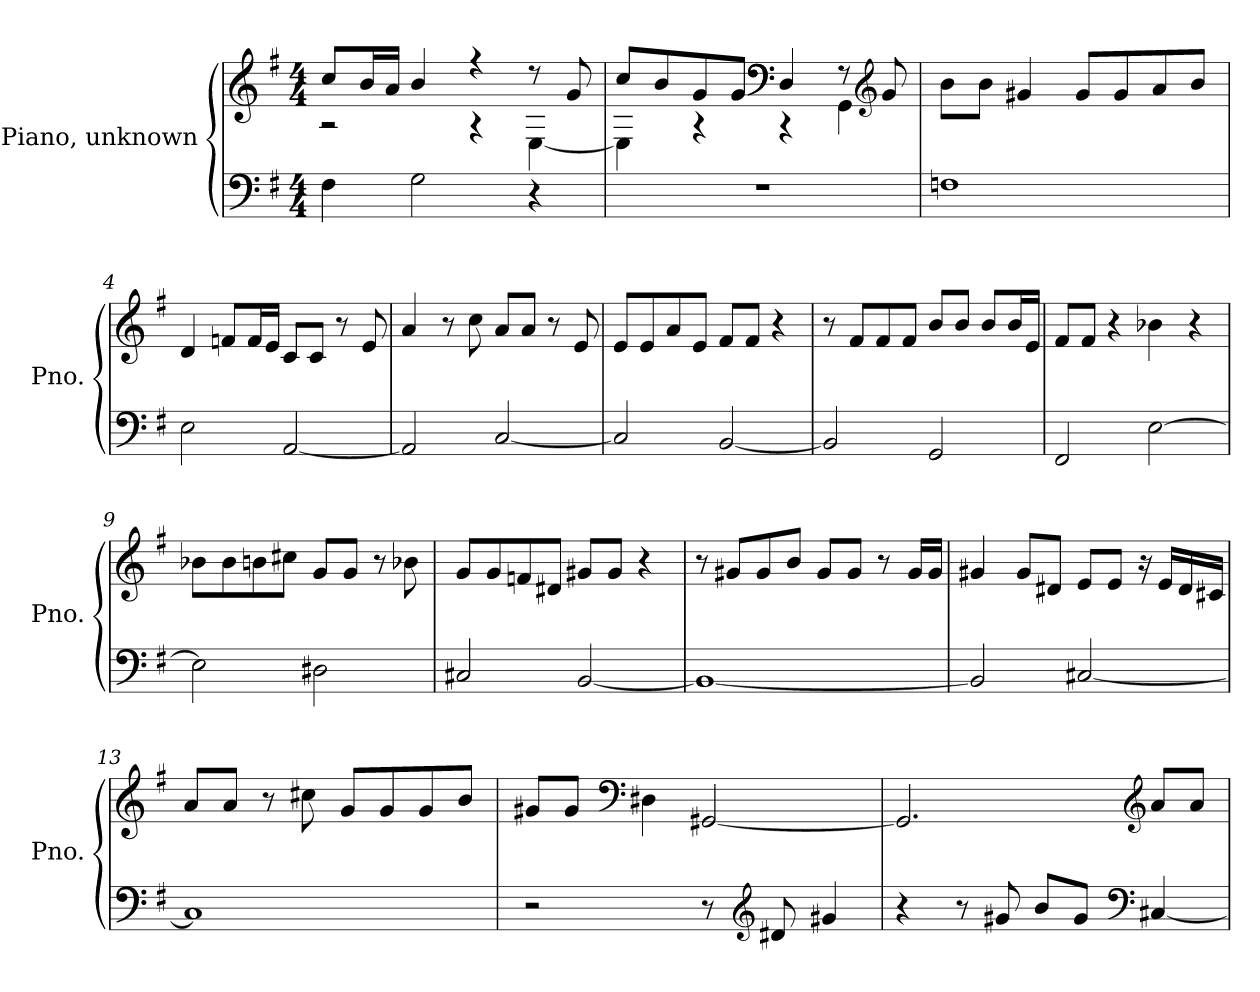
**kern	**kern
*part1	*part1
*staff2	*staff1
*I"Piano, unknown	*
*I'Pno.	*
*clefF4	*clefG2
*k[f#]	*k[f#]
*M4/4	*M4/4
*MM120	*MM120
=1	=1
*	*^
4F#\	8cc/L	2r
.	16b/L	.
.	16a/JJ	.
2G\	4b/	.
.	4r	4r
4r	8r	[4E\
.	8g/	.
=2	=2	=2
1r	8cc/L	4E\]
.	8b/	.
.	8g/	4r
.	8g/J	.
*	*clefF4	*
.	4D/	4r
.	8r	4GG\
*	*clefG2	*
.	8g/	.
*	*v	*v
=3	=3
1Fn	8b\L
.	8b\J
.	4g#X/
.	8g#/L
.	8g#/
.	8a/
.	8b/J
=4	=4
2E\	4d/
.	8fn/L
.	16f/L
.	16e/JJ
[2AA/	8c/L
.	8c/J
.	8r
.	8e/
!!LO:LB:g=z
=5	=5
2AA/]	4a/
.	8r
.	8cc\
[2C/	8a/L
.	8a/J
.	8r
.	8e/
=6	=6
2C/]	8e/L
.	8e/
.	8a/
.	8e/J
[2BB/	8f#/L
.	8f#/J
.	4r
=7	=7
2BB/]	8r
.	8f#/L
.	8f#/
.	8f#/J
2GG/	8b/L
.	8b/J
.	8b/L
.	16b/L
.	16e/JJ
=8	=8
2FF#/	8f#/L
.	8f#/J
.	4r
[2E\	4b-X\
.	4r
=9	=9
2E\]	8b-X\L
.	8b-\
.	8bn\
.	8cc#X\J
2D#X\	8g/L
.	8g/J
.	8r
.	8b-X\
!!LO:LB:g=z
=10	=10
2C#X/	8g/L
.	8g/
.	8fn/
.	8d#X/J
[2BB/	8g#X/L
.	8g#/J
.	4r
=11	=11
1BB_	8r
.	8g#X/L
.	8g#/
.	8b/J
.	8g#/L
.	8g#/J
.	8r
.	16g#/LL
.	16g#/JJ
=12	=12
2BB/]	4g#X/
.	8g#/L
.	8d#X/J
[2C#X/	8e/L
.	8e/J
.	16r
.	16e/LL
.	16d#/
.	16c#X/JJ
=13	=13
1C#]	8a/L
.	8a/J
.	8r
.	8cc#X\
.	8g/L
.	8g/
.	8g/
.	8b/J
!!LO:LB:g=z
=14	=14
2r	8g#X/L
.	8g#/J
*	*clefF4
.	4D#X\
8r	[2GG#X/
*clefG2	*
8d#X/	.
4g#X/	.
=15	=15
4r	2.GG#/]
8r	.
8g#X/	.
8b/L	.
8g#/J	.
*clefF4	*clefG2
[4C#X/	8a/L
.	8a/J
=	=
*-	*-
